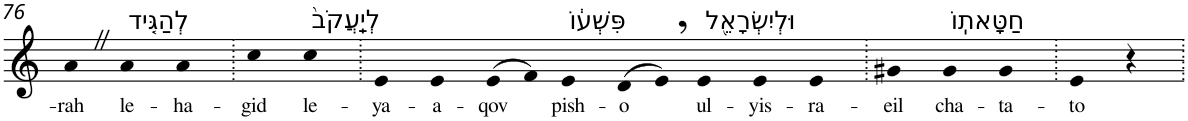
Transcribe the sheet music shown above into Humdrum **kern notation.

**kern	**text
*part1	*part1
*staff1	*staff1
*I"Piano	*
*I'Pno	*
!!LO:PB:g=z
*clefG2	*
*k[]	*
=76	=76
!	!LO:LY:b
4aZ	-rah
!LO:TX:a:t=לְהַגִּ֤יד	!
!	!LO:LY:b
4a	le-
!	!LO:LY:b
4a	-ha-
=77.	=77.
!	!LO:LY:b
4cc	-gid
!LO:TX:a:t=לְיַֽעֲקֹב֙	!
!	!LO:LY:b
4cc	le-
=78.	=78.
!	!LO:LY:b
4e	-ya-
!	!LO:LY:b
4e	-a-
!	!LO:LY:b
(>8e	-qov
8f)	.
!LO:TX:a:t=פִּשְׁע֔וֹ	!
!	!LO:LY:b
4e	pish-
!	!LO:LY:b
(>8d	-o
8e,)	.
!LO:TX:a:t=וּלְיִשְׂרָאֵ֖ל	!
!	!LO:LY:b
4e	ul-
!	!LO:LY:b
4e	-yis-
!	!LO:LY:b
4e	-ra-
=79.	=79.
!	!LO:LY:b
4g#X	-eil
!LO:TX:a:t=חַטָּאתֽוֹ	!
!	!LO:LY:b
4g#	cha-
!	!LO:LY:b
4g#	-ta-
=80.	=80.
!	!LO:LY:b
4e	-to
4r	.
=.	=.
*-	*-
